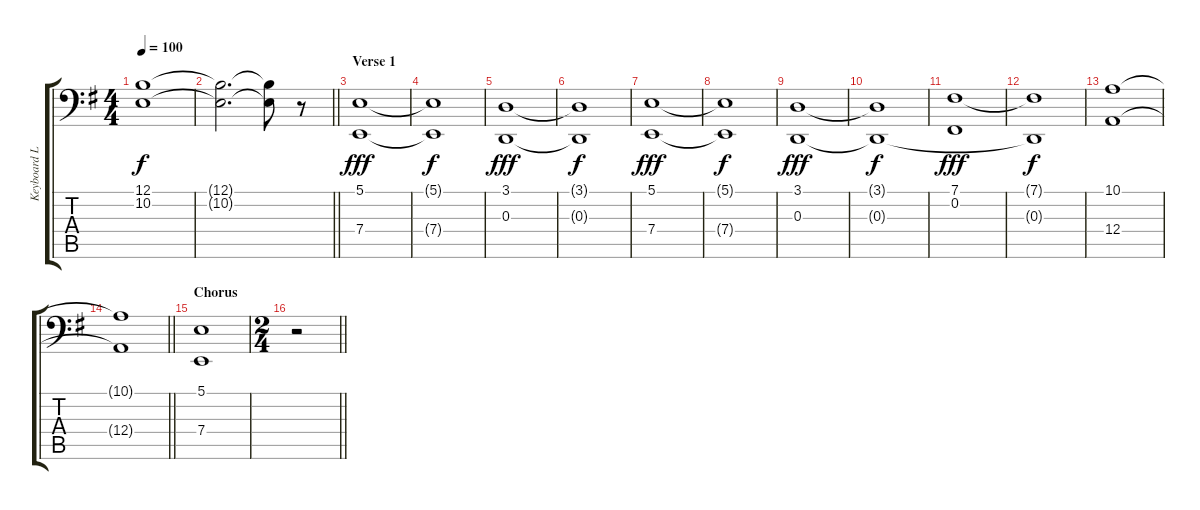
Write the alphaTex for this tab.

\track ("Keyboard L" "Keyboard L") {instrument electricpiano1}
\staff {score tabs}
\tuning (B2 Gb2 D2 A1 E1 B0) {hide}
\ts (4 4)
\tempo 100
\clef f4
\ks eminor
(12.1 10.2).1{dy f volume 4} |
\barLineRight lightlight
(12.1{t} 10.2{t}).2{d} (12.1{t} 10.2{t}).8 r.8 |
\section ("" "Verse 1")
(5.1 7.4).1{dy fff volume 10} |
(5.1{t} 7.4{t}).1{dy f} |
(3.1 0.3).1{dy fff} |
(3.1{t} 0.3{t}).1{dy f} |
(5.1 7.4).1{dy fff} |
(5.1{t} 7.4{t}).1{dy f} |
(3.1 0.3).1{dy fff} |
(3.1{t} 0.3{t}).1{dy f} |
(7.1 0.2).1{dy fff} |
(7.1{t} 0.3{t}).1{dy f} |
(10.1 12.4).1 |
\barLineRight lightlight
(10.1{t} 12.4{t}).1 |
\section ("" "Chorus")
(5.1 7.4).1 |
\ts (2 4)
\barLineRight lightlight
r.2
